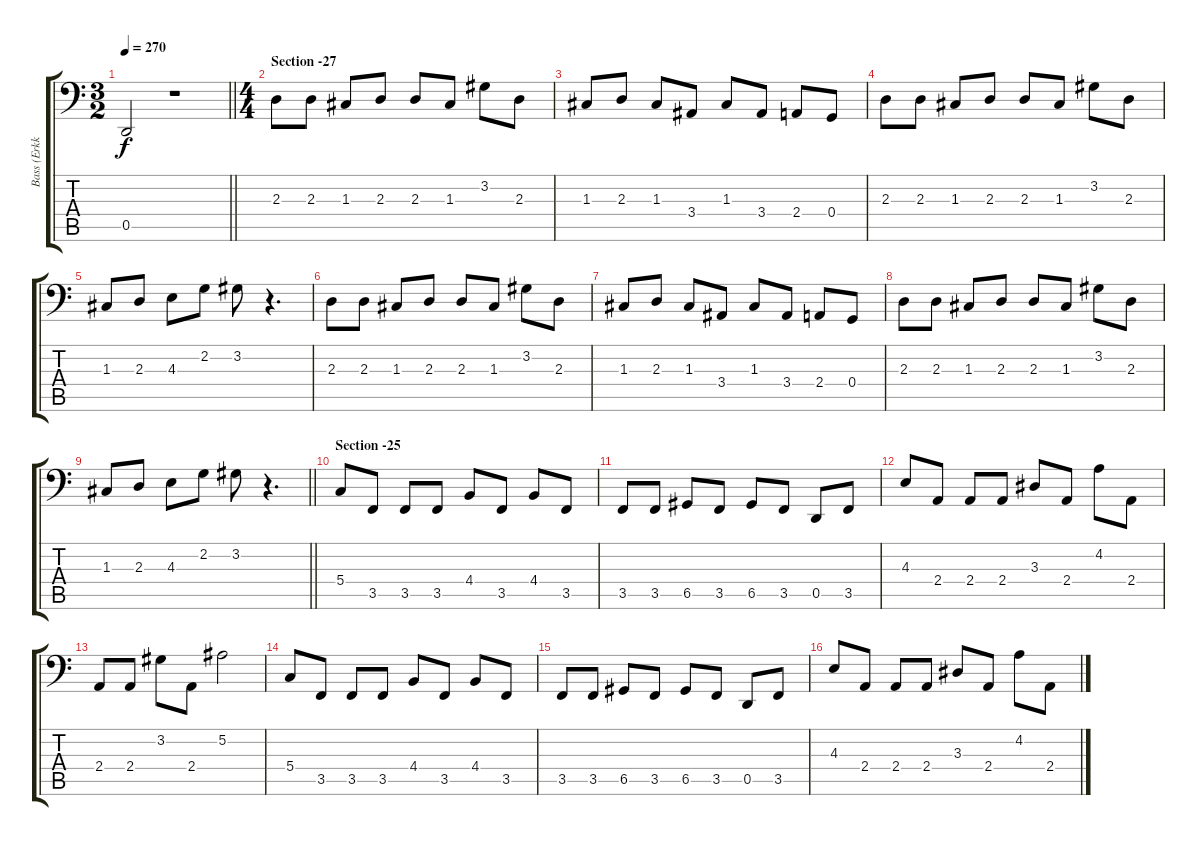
\track ("Bass (Erkki)" "Bass (Erkk") {instrument electricbassfinger}
\staff {score tabs}
\tuning (A2 F2 C2 G1 D1 A0) {hide}
\ts (3 2)
\tempo 270
\clef f4
\barLineRight lightlight
\ks c
0.5.2{dy f} r.1 |
\ts (4 4)
\section ("" "Section -27")
2.3.8 2.3.8 1.3.8 2.3.8 2.3.8 1.3.8 3.2.8 2.3.8 |
1.3.8 2.3.8 1.3.8 3.4.8 1.3.8 3.4.8 2.4.8 0.4.8 |
2.3.8 2.3.8 1.3.8 2.3.8 2.3.8 1.3.8 3.2.8 2.3.8 |
1.3.8 2.3.8 4.3.8 2.2.8 3.2.8 r.4{d} |
2.3.8 2.3.8 1.3.8 2.3.8 2.3.8 1.3.8 3.2.8 2.3.8 |
1.3.8 2.3.8 1.3.8 3.4.8 1.3.8 3.4.8 2.4.8 0.4.8 |
2.3.8 2.3.8 1.3.8 2.3.8 2.3.8 1.3.8 3.2.8 2.3.8 |
\barLineRight lightlight
1.3.8 2.3.8 4.3.8 2.2.8 3.2.8 r.4{d} |
\section ("" "Section -25")
5.4.8 3.5.8 3.5.8 3.5.8 4.4.8 3.5.8 4.4.8 3.5.8 |
3.5.8 3.5.8 6.5.8 3.5.8 6.5.8 3.5.8 0.5.8 3.5.8 |
4.3.8 2.4.8 2.4.8 2.4.8 3.3.8 2.4.8 4.2.8 2.4.8 |
2.4.8 2.4.8 3.2.8 2.4.8 5.2.2 |
5.4.8 3.5.8 3.5.8 3.5.8 4.4.8 3.5.8 4.4.8 3.5.8 |
3.5.8 3.5.8 6.5.8 3.5.8 6.5.8 3.5.8 0.5.8 3.5.8 |
4.3.8 2.4.8 2.4.8 2.4.8 3.3.8 2.4.8 4.2.8 2.4.8
